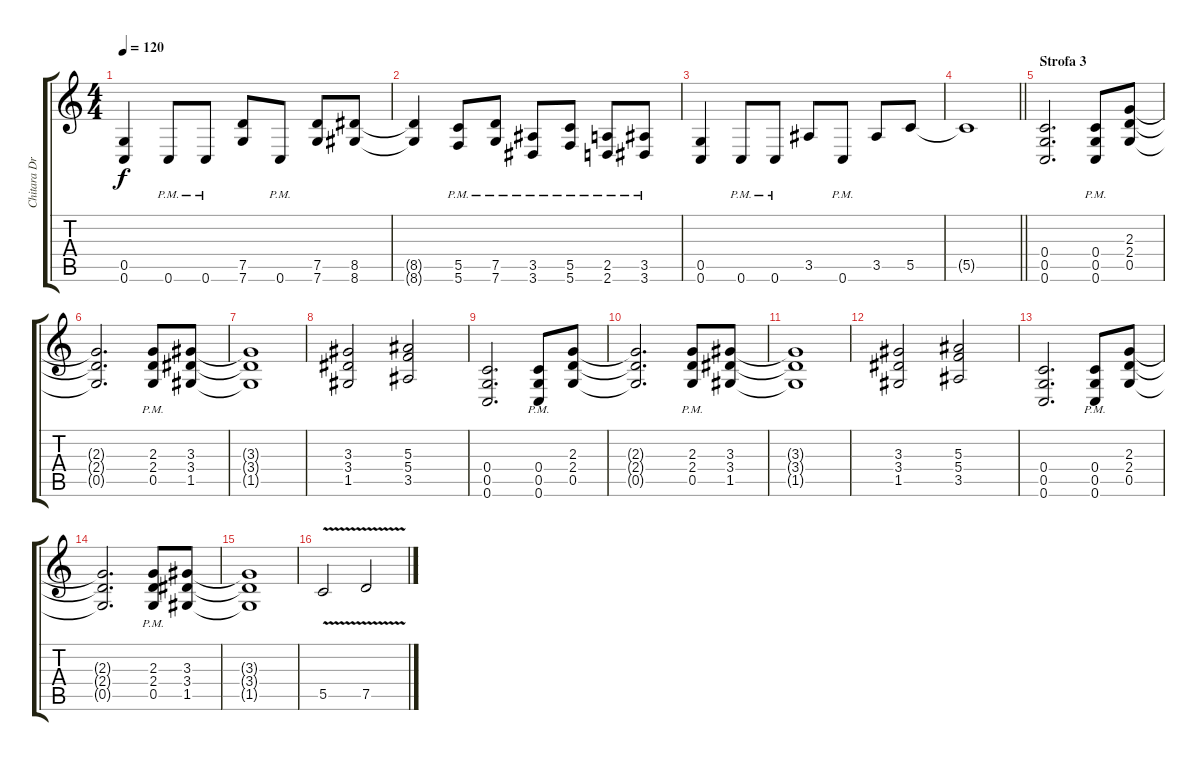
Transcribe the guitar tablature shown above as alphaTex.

\track ("Chitara Drive 1" "Chitara Dr") {instrument distortionguitar}
\staff {score tabs}
\tuning (D4 A3 F3 C3 G2 C2) {hide}
\ts (4 4)
\tempo 120
\clef g2
\ks c
(0.5 0.6).4{dy f} 0.6{pm}.8 0.6{pm}.8 (7.5 7.6).8 0.6{pm}.8 (7.5 7.6).8 (8.5 8.6).8 |
(8.5{t} 8.6{t}).4 (5.5{pm} 5.6{pm}).8 (7.5{pm} 7.6{pm}).8 (3.5{pm} 3.6{pm}).8 (5.5{pm} 5.6{pm}).8 (2.5{pm} 2.6{pm}).8 (3.5{pm} 3.6{pm}).8 |
(0.5 0.6).4 0.6{pm}.8 0.6{pm}.8 3.5.8 0.6{pm}.8 3.5.8 5.5.8 |
\barLineRight lightlight
5.5{t}.1 |
\section ("" "Strofa 3")
(0.4 0.5 0.6).2{d} (0.4{pm} 0.5{pm} 0.6{pm}).8 (2.3 2.4 0.5).8 |
(2.3{t} 2.4{t} 0.5{t}).2{d} (2.3{pm} 2.4{pm} 0.5).8 (3.3 3.4 1.5).8 |
(3.3{t} 3.4{t} 1.5{t}).1 |
(3.3 3.4 1.5).2 (5.3 5.4 3.5).2 |
(0.4 0.5 0.6).2{d} (0.4{pm} 0.5{pm} 0.6{pm}).8 (2.3 2.4 0.5).8 |
(2.3{t} 2.4{t} 0.5{t}).2{d} (2.3{pm} 2.4{pm} 0.5).8 (3.3 3.4 1.5).8 |
(3.3{t} 3.4{t} 1.5{t}).1 |
(3.3 3.4 1.5).2 (5.3 5.4 3.5).2 |
(0.4 0.5 0.6).2{d} (0.4{pm} 0.5{pm} 0.6{pm}).8 (2.3 2.4 0.5).8 |
(2.3{t} 2.4{t} 0.5{t}).2{d} (2.3{pm} 2.4{pm} 0.5).8 (3.3 3.4 1.5).8 |
(3.3{t} 3.4{t} 1.5{t}).1 |
5.5{v}.2 7.5{v}.2
